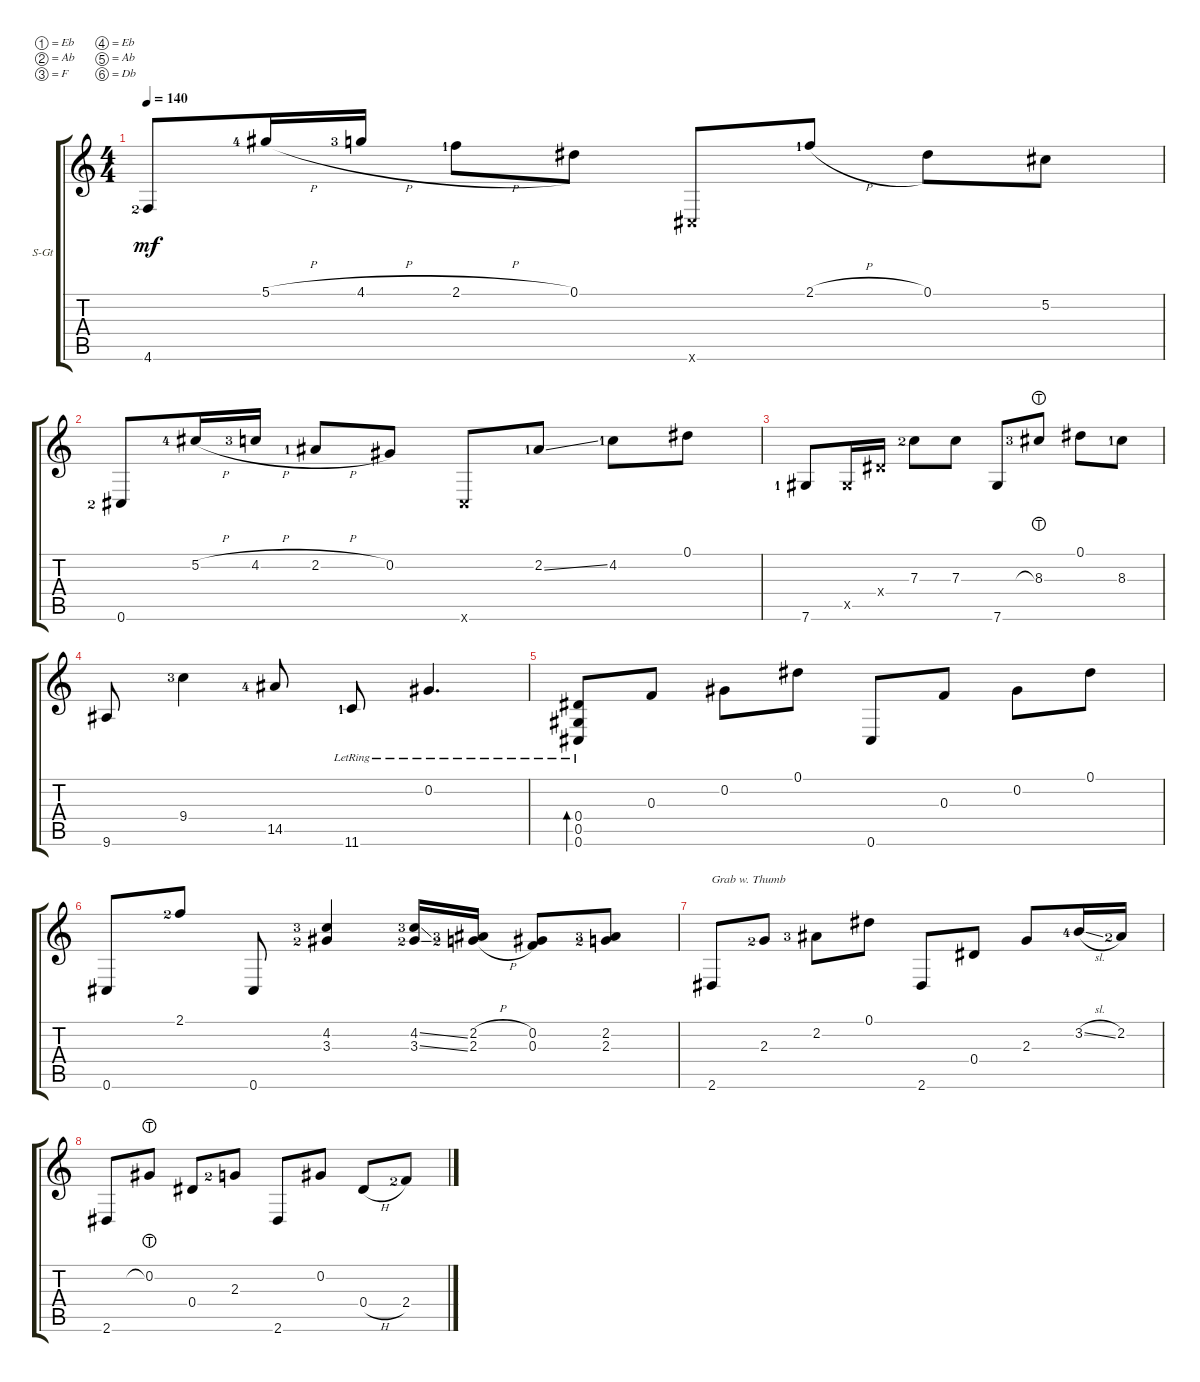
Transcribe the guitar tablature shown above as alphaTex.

\defaultSystemsLayout 4
\bracketExtendMode groupsimilarinstruments
\firstSystemTrackNameOrientation horizontal
\otherSystemsTrackNameOrientation horizontal
\track ("Steel Guitar" "S-Gt") {instrument acousticguitarsteel}
\staff {score tabs}
\tuning (Eb4 Ab3 F3 Eb3 Ab2 Db2)
\ts (4 4)
\tempo 140
\clef g2
\scale
0.260183
\ks c
4.6{lf 3}.8{dy mf} 5.1{h lf 5}.16 4.1{h lf 4}.16 2.1{h lf 2}.8 0.1.8 0.6{x}.8 2.1{h lf 2}.8 0.1.8 5.2.8 |
\scale
0.275363 0.6{lf 3}.8 5.2{h lf 5}.16 4.2{h lf 4}.16 2.2{h lf 2}.8 0.2.8 0.6{x}.8 2.2{ss lf 2}.8 4.2{lf 2}.8 0.1.8 |
\scale
0.257138 7.6{lf 2}.8 0.5{x}.16 0.4{x}.16 7.3{lf 3}.8 7.3.8 7.6.8 8.3{lht lf 4}.8 0.1.8 8.3{lf 2}.8 |
\scale
0.207092 9.6.8 9.4{lf 4}.4 14.5{lf 5}.8 11.6{lr lf 2}.8 0.2{lr}.4{d} |
\scale
0.251712 (0.6{lr} 0.5 0.4).8{bd 133} 0.3.8 0.2.8 0.1.8 0.6.8 0.3.8 0.2.8 0.1.8 |
\scale
0.27922 0.6.8 2.1{lf 3}.8 0.6.8 (4.2{lf 4} 3.3{lf 3}).4 (4.2{ss lf 4} 3.3{ss lf 3}).16 (2.2{h lf 4} 2.3{h lf 3}).16 (0.3 0.2).8 (2.2{lf 4} 2.3{lf 3}).8 |
\scale
0.261179 2.6.8{txt "Grab w. Thumb"} 2.3{lf 3}.8 2.2{lf 4}.8 0.1.8 2.6.8 0.4.8 2.3.8 3.2{sl lf 5}.16 2.2{lf 3}.16 |
\scale
0.208049 2.6.8 0.2{lht}.8 0.4.8 2.3{lf 3}.8 2.6.8 0.2.8 0.4{h}.8 2.4{lf 3}.8
